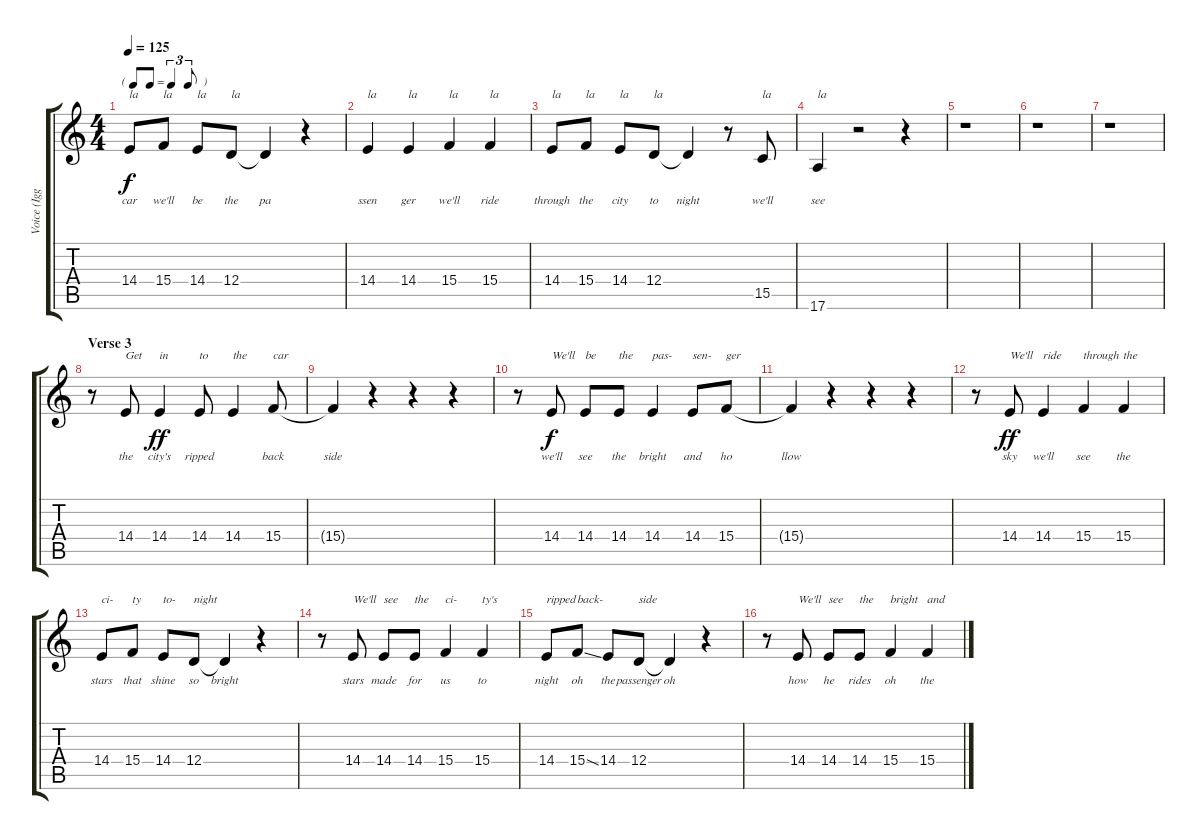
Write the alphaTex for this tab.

\track ("Voice (Iggy)" "Voice (Igg") {instrument steeldrums}
\staff {score tabs}
\tuning (E4 B3 G3 D3 A2 E2) {hide}
\ts (4 4)
\tf triplet8th
\tempo 125
\clef g2
\ks c
14.4.8{txt "la" lyrics (0 "car") lyrics (1 "") lyrics (2 "") lyrics (3 "") lyrics (4 "") dy f} 15.4.8{txt "la" lyrics (0 "we'll") lyrics (1 "") lyrics (2 "") lyrics (3 "") lyrics (4 "")} 14.4.8{txt "la" lyrics (0 "be") lyrics (1 "") lyrics (2 "") lyrics (3 "") lyrics (4 "")} 12.4.8{txt "la" lyrics (0 "the") lyrics (1 "") lyrics (2 "") lyrics (3 "") lyrics (4 "")} 12.4{t}.4{lyrics (0 "pa") lyrics (1 "") lyrics (2 "") lyrics (3 "") lyrics (4 "")} r.4 |
14.4.4{txt "la" lyrics (0 "ssen") lyrics (1 "") lyrics (2 "") lyrics (3 "") lyrics (4 "")} 14.4.4{txt "la" lyrics (0 "ger") lyrics (1 "") lyrics (2 "") lyrics (3 "") lyrics (4 "")} 15.4.4{txt "la" lyrics (0 "we'll") lyrics (1 "") lyrics (2 "") lyrics (3 "") lyrics (4 "")} 15.4.4{txt "la" lyrics (0 "ride") lyrics (1 "") lyrics (2 "") lyrics (3 "") lyrics (4 "")} |
14.4.8{txt "la" lyrics (0 "through") lyrics (1 "") lyrics (2 "") lyrics (3 "") lyrics (4 "")} 15.4.8{txt "la" lyrics (0 "the") lyrics (1 "") lyrics (2 "") lyrics (3 "") lyrics (4 "")} 14.4.8{txt "la" lyrics (0 "city") lyrics (1 "") lyrics (2 "") lyrics (3 "") lyrics (4 "")} 12.4.8{txt "la" lyrics (0 "to") lyrics (1 "") lyrics (2 "") lyrics (3 "") lyrics (4 "")} 12.4{t}.4{lyrics (0 "night") lyrics (1 "") lyrics (2 "") lyrics (3 "") lyrics (4 "")} r.8 15.5.8{txt "la" lyrics (0 "we'll") lyrics (1 "") lyrics (2 "") lyrics (3 "") lyrics (4 "")} |
17.6.4{txt "la" lyrics (0 "see") lyrics (1 "") lyrics (2 "") lyrics (3 "") lyrics (4 "")} r.2 r.4 |
r.1 |
r.1 |
r.1 |
\section ("" "Verse 3")
r.8 14.4.8{txt "Get" lyrics (0 "the") lyrics (1 "") lyrics (2 "") lyrics (3 "") lyrics (4 "")} 14.4.4{txt "in" lyrics (0 "city's") lyrics (1 "") lyrics (2 "") lyrics (3 "") lyrics (4 "") dy ff} 14.4.8{txt "to" lyrics (0 "ripped") lyrics (1 "") lyrics (2 "") lyrics (3 "") lyrics (4 "")} 14.4.4{txt "the" lyrics (0 "") lyrics (1 "") lyrics (2 "") lyrics (3 "") lyrics (4 "")} 15.4.8{txt "car" lyrics (0 "back") lyrics (1 "") lyrics (2 "") lyrics (3 "") lyrics (4 "")} |
15.4{t}.4{lyrics (0 "side") lyrics (1 "") lyrics (2 "") lyrics (3 "") lyrics (4 "")} r.4 r.4 r.4 |
r.8 14.4.8{txt "We'll" lyrics (0 "we'll") lyrics (1 "") lyrics (2 "") lyrics (3 "") lyrics (4 "") dy f} 14.4.8{txt "be" lyrics (0 "see") lyrics (1 "") lyrics (2 "") lyrics (3 "") lyrics (4 "")} 14.4.8{txt "the" lyrics (0 "the") lyrics (1 "") lyrics (2 "") lyrics (3 "") lyrics (4 "")} 14.4.4{txt "pas-" lyrics (0 "bright") lyrics (1 "") lyrics (2 "") lyrics (3 "") lyrics (4 "")} 14.4.8{txt "sen-" lyrics (0 "and") lyrics (1 "") lyrics (2 "") lyrics (3 "") lyrics (4 "")} 15.4.8{txt "ger" lyrics (0 "ho") lyrics (1 "") lyrics (2 "") lyrics (3 "") lyrics (4 "")} |
15.4{t}.4{lyrics (0 "llow") lyrics (1 "") lyrics (2 "") lyrics (3 "") lyrics (4 "")} r.4 r.4 r.4 |
r.8 14.4.8{txt "We'll" lyrics (0 "sky") lyrics (1 "") lyrics (2 "") lyrics (3 "") lyrics (4 "") dy ff} 14.4.4{txt "ride" lyrics (0 "we'll") lyrics (1 "") lyrics (2 "") lyrics (3 "") lyrics (4 "")} 15.4.4{txt "through" lyrics (0 "see") lyrics (1 "") lyrics (2 "") lyrics (3 "") lyrics (4 "")} 15.4.4{txt "the" lyrics (0 "the") lyrics (1 "") lyrics (2 "") lyrics (3 "") lyrics (4 "")} |
14.4.8{txt "ci-" lyrics (0 "stars") lyrics (1 "") lyrics (2 "") lyrics (3 "") lyrics (4 "")} 15.4.8{txt "ty" lyrics (0 "that") lyrics (1 "") lyrics (2 "") lyrics (3 "") lyrics (4 "")} 14.4.8{txt "to-" lyrics (0 "shine") lyrics (1 "") lyrics (2 "") lyrics (3 "") lyrics (4 "")} 12.4.8{txt "night" lyrics (0 "so") lyrics (1 "") lyrics (2 "") lyrics (3 "") lyrics (4 "")} 12.4{t}.4{lyrics (0 "bright") lyrics (1 "") lyrics (2 "") lyrics (3 "") lyrics (4 "")} r.4 |
r.8 14.4.8{txt "We'll" lyrics (0 "stars") lyrics (1 "") lyrics (2 "") lyrics (3 "") lyrics (4 "")} 14.4.8{txt "see" lyrics (0 "made") lyrics (1 "") lyrics (2 "") lyrics (3 "") lyrics (4 "")} 14.4.8{txt "the" lyrics (0 "for") lyrics (1 "") lyrics (2 "") lyrics (3 "") lyrics (4 "")} 15.4.4{txt "ci-" lyrics (0 "us") lyrics (1 "") lyrics (2 "") lyrics (3 "") lyrics (4 "")} 15.4.4{txt "ty's" lyrics (0 "to") lyrics (1 "") lyrics (2 "") lyrics (3 "") lyrics (4 "")} |
14.4.8{txt "ripped" lyrics (0 "night") lyrics (1 "") lyrics (2 "") lyrics (3 "") lyrics (4 "")} 15.4{ss}.8{txt "back-" lyrics (0 "oh") lyrics (1 "") lyrics (2 "") lyrics (3 "") lyrics (4 "")} 14.4.8{lyrics (0 "the") lyrics (1 "") lyrics (2 "") lyrics (3 "") lyrics (4 "")} 12.4.8{txt "side" lyrics (0 "passenger") lyrics (1 "") lyrics (2 "") lyrics (3 "") lyrics (4 "")} 12.4{t}.4{lyrics (0 "oh") lyrics (1 "") lyrics (2 "") lyrics (3 "") lyrics (4 "")} r.4 |
r.8 14.4.8{txt "We'll" lyrics (0 "how") lyrics (1 "") lyrics (2 "") lyrics (3 "") lyrics (4 "")} 14.4.8{txt "see" lyrics (0 "he") lyrics (1 "") lyrics (2 "") lyrics (3 "") lyrics (4 "")} 14.4.8{txt "the" lyrics (0 "rides") lyrics (1 "") lyrics (2 "") lyrics (3 "") lyrics (4 "")} 15.4.4{txt "bright" lyrics (0 "oh") lyrics (1 "") lyrics (2 "") lyrics (3 "") lyrics (4 "")} 15.4.4{txt "and" lyrics (0 "the") lyrics (1 "") lyrics (2 "") lyrics (3 "") lyrics (4 "")}
